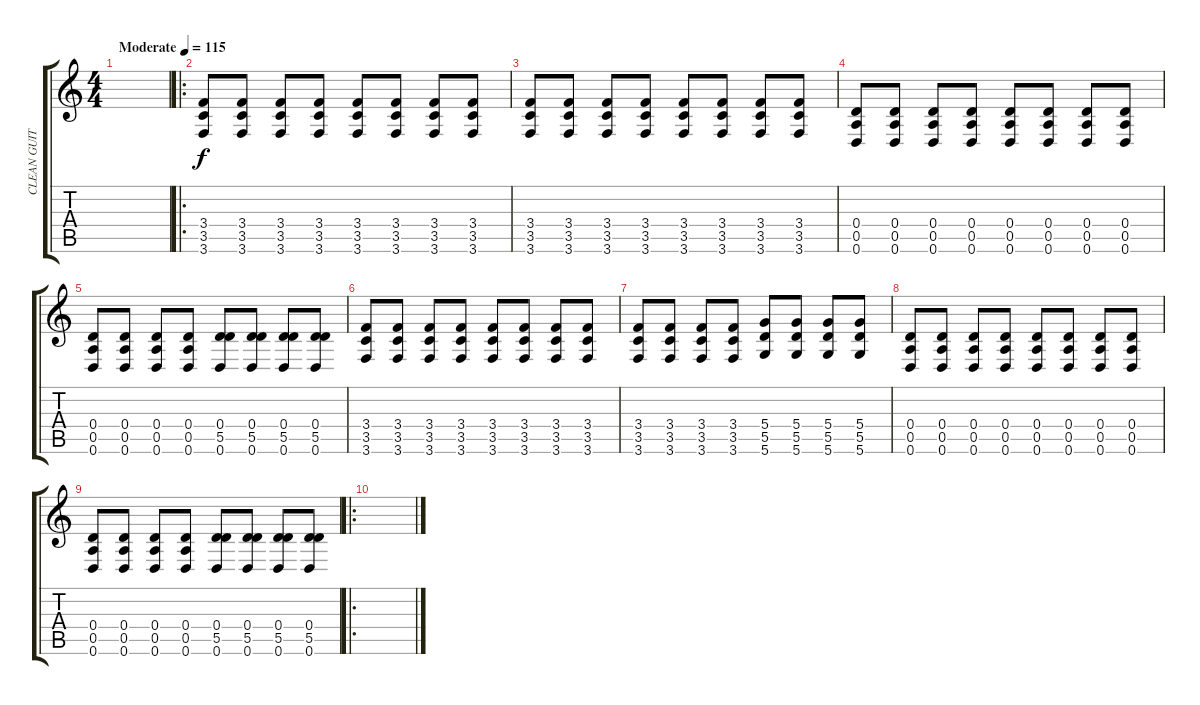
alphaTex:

\track ("CLEAN GUITAR" "CLEAN GUIT") {instrument electricguitarclean}
\staff {score tabs}
\tuning (E4 B3 G3 D3 A2 D2) {hide}
\ts (4 4)
\tempo (115 "Moderate")
\clef g2
\ks c
|
\ro
(3.4 3.5 3.6).8 (3.4 3.5 3.6).8 (3.4 3.5 3.6).8 (3.4 3.5 3.6).8 (3.4 3.5 3.6).8 (3.4 3.5 3.6).8 (3.4 3.5 3.6).8 (3.4 3.5 3.6).8 |
(3.4 3.5 3.6).8 (3.4 3.5 3.6).8 (3.4 3.5 3.6).8 (3.4 3.5 3.6).8 (3.4 3.5 3.6).8 (3.4 3.5 3.6).8 (3.4 3.5 3.6).8 (3.4 3.5 3.6).8 |
(0.4 0.5 0.6).8 (0.4 0.5 0.6).8 (0.4 0.5 0.6).8 (0.4 0.5 0.6).8 (0.4 0.5 0.6).8 (0.4 0.5 0.6).8 (0.4 0.5 0.6).8 (0.4 0.5 0.6).8 |
(0.4 0.5 0.6).8 (0.4 0.5 0.6).8 (0.4 0.5 0.6).8 (0.4 0.5 0.6).8 (0.4 5.5 0.6).8 (0.4 5.5 0.6).8 (0.4 5.5 0.6).8 (0.4 5.5 0.6).8 |
(3.4 3.5 3.6).8 (3.4 3.5 3.6).8 (3.4 3.5 3.6).8 (3.4 3.5 3.6).8 (3.4 3.5 3.6).8 (3.4 3.5 3.6).8 (3.4 3.5 3.6).8 (3.4 3.5 3.6).8 |
(3.4 3.5 3.6).8 (3.4 3.5 3.6).8 (3.4 3.5 3.6).8 (3.4 3.5 3.6).8 (5.4 5.5 5.6).8 (5.4 5.5 5.6).8 (5.4 5.5 5.6).8 (5.4 5.5 5.6).8 |
(0.4 0.5 0.6).8 (0.4 0.5 0.6).8 (0.4 0.5 0.6).8 (0.4 0.5 0.6).8 (0.4 0.5 0.6).8 (0.4 0.5 0.6).8 (0.4 0.5 0.6).8 (0.4 0.5 0.6).8 |
(0.4 0.5 0.6).8 (0.4 0.5 0.6).8 (0.4 0.5 0.6).8 (0.4 0.5 0.6).8 (0.4 5.5 0.6).8 (0.4 5.5 0.6).8 (0.4 5.5 0.6).8 (0.4 5.5 0.6).8 |
\ro
